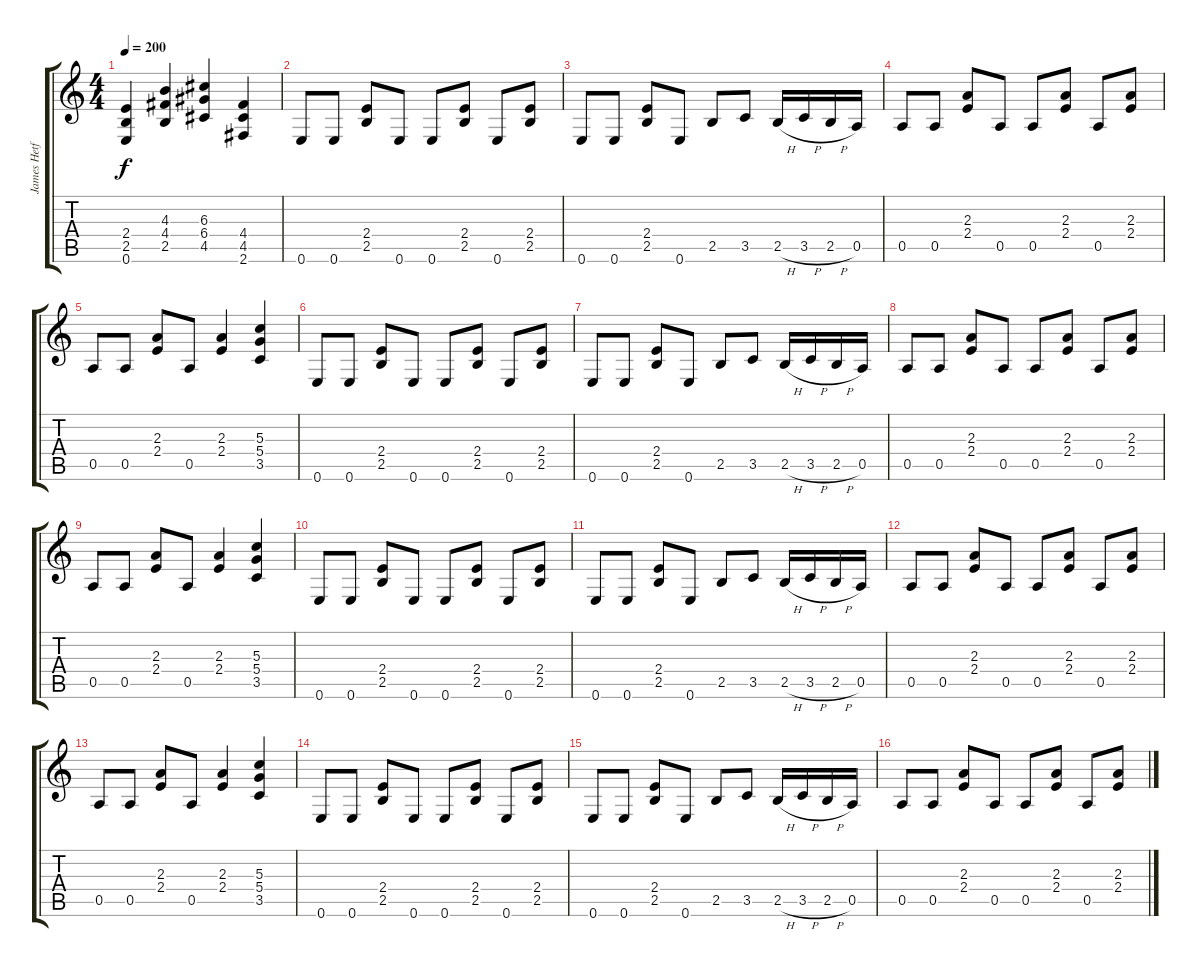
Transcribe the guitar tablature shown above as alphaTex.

\track ("James Hetfield (Guitar)" "James Hetf") {instrument distortionguitar}
\staff {score tabs}
\tuning (E4 B3 G3 D3 A2 E2) {hide}
\ts (4 4)
\tempo 200
\clef g2
\ks c
(2.4{t} 2.5{t} 0.6{t}).4{dy f} (4.3 4.4 2.5).4{volume 13} (6.3 6.4 4.5).4 (4.4 4.5 2.6).4 |
0.6.8 0.6.8 (2.4 2.5).8 0.6.8 0.6.8 (2.4 2.5).8 0.6.8 (2.4 2.5).8 |
0.6.8 0.6.8 (2.4 2.5).8 0.6.8 2.5.8 3.5.8 2.5{h}.16 3.5{h}.16 2.5{h}.16 0.5.16 |
0.5.8 0.5.8 (2.3 2.4).8 0.5.8 0.5.8 (2.3 2.4).8 0.5.8 (2.3 2.4).8 |
0.5.8 0.5.8 (2.3 2.4).8 0.5.8 (2.3 2.4).4 (5.3 5.4 3.5).4 |
0.6.8 0.6.8 (2.4 2.5).8 0.6.8 0.6.8 (2.4 2.5).8 0.6.8 (2.4 2.5).8 |
0.6.8 0.6.8 (2.4 2.5).8 0.6.8 2.5.8 3.5.8 2.5{h}.16 3.5{h}.16 2.5{h}.16 0.5.16 |
0.5.8 0.5.8 (2.3 2.4).8 0.5.8 0.5.8 (2.3 2.4).8 0.5.8 (2.3 2.4).8 |
0.5.8 0.5.8 (2.3 2.4).8 0.5.8 (2.3 2.4).4 (5.3 5.4 3.5).4 |
0.6.8 0.6.8 (2.4 2.5).8 0.6.8 0.6.8 (2.4 2.5).8 0.6.8 (2.4 2.5).8 |
0.6.8 0.6.8 (2.4 2.5).8 0.6.8 2.5.8 3.5.8 2.5{h}.16 3.5{h}.16 2.5{h}.16 0.5.16 |
0.5.8 0.5.8 (2.3 2.4).8 0.5.8 0.5.8 (2.3 2.4).8 0.5.8 (2.3 2.4).8 |
0.5.8 0.5.8 (2.3 2.4).8 0.5.8 (2.3 2.4).4 (5.3 5.4 3.5).4 |
0.6.8 0.6.8 (2.4 2.5).8 0.6.8 0.6.8 (2.4 2.5).8 0.6.8 (2.4 2.5).8 |
0.6.8 0.6.8 (2.4 2.5).8 0.6.8 2.5.8 3.5.8 2.5{h}.16 3.5{h}.16 2.5{h}.16 0.5.16 |
0.5.8 0.5.8 (2.3 2.4).8 0.5.8 0.5.8 (2.3 2.4).8 0.5.8 (2.3 2.4).8
